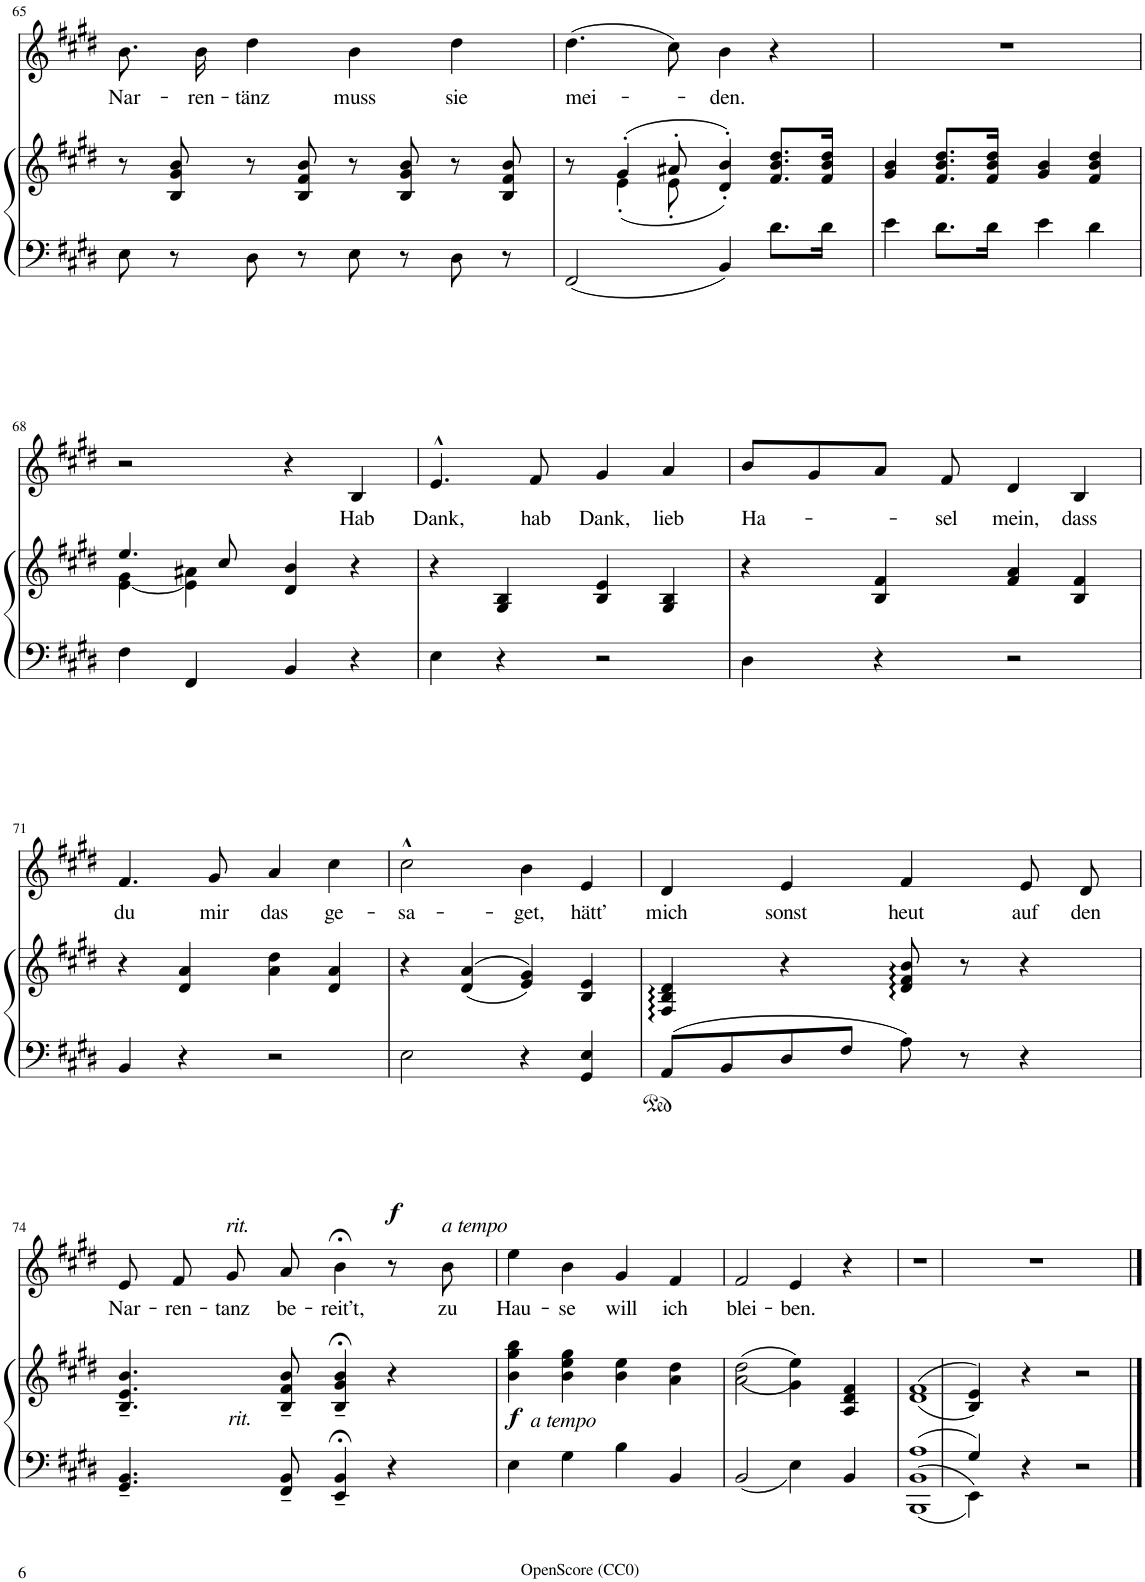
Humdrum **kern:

**kern	**kern	**dynam	**kern	**text	**dynam
*part2	*part2	*part2	*part1	*part1	*part1
*staff3	*staff2	*staff2/3	*staff1	*staff1	*staff1
*I"Piano	*	*	*I"Voice Voice	*	*
*I'Pno	*	*	*	*	*
!!LO:PB:g=z
*clefF4	*clefG2	*	*clefG2	*	*
*k[f#c#g#d#]	*k[f#c#g#d#]	*	*k[f#c#g#d#]	*	*
*M4/4	*M4/4	*	*M4/4	*	*
*met(c)	*met(c)	*	*met(c)	*	*
=65	=65	=65	=65	=65	=65
!	!	!	!	!LO:LY:b	!
8E\	8r	.	8.b\	Nar-	.
8r	8B/ 8g#/ 8b/	.	.	.	.
!	!	!	!	!LO:LY:b	!
.	.	.	16b\	-ren-	.
!	!	!	!	!LO:LY:b	!
8D#\	8r	.	4dd#\	-tänz	.
8r	8B/ 8f#/ 8b/	.	.	.	.
!	!	!	!	!LO:LY:b	!
8E\	8r	.	4b\	muss	.
8r	8B/ 8g#/ 8b/	.	.	.	.
!	!	!	!	!LO:LY:b	!
8D#\	8r	.	4dd#\	sie	.
8r	8B/ 8f#/ 8b/	.	.	.	.
=66	=66	=66	=66	=66	=66
*	*^	*	*	*	*
!	!	!	!	!	!LO:LY:b	!
2FF#/	8r	8ryy	.	(4.dd#\	mei-	.
.	(4g#'/	(<4e'\	.	.	.	.
.	8a#X'/	8e'\	.	8cc#\)	.	.
!	!	!	!	!	!LO:LY:b	!
4BB/	4b'/)	4d#'</)	.	4b\	-den.	.
8.d#\L	8.f#/ 8.b/ 8.dd#/L	4ryy	.	4r	.	.
16d#\Jk	16f#/ 16b/ 16dd#/Jk	.	.	.	.	.
*	*v	*v	*	*	*	*
=67	=67	=67	=67	=67	=67
4e\	4g#/ 4b/	.	1r	.	.
8.d#\L	8.f#/ 8.b/ 8.dd#/L	.	.	.	.
16d#\Jk	16f#/ 16b/ 16dd#/Jk	.	.	.	.
4e\	4g#/ 4b/	.	.	.	.
4d#\	4f#/ 4b/ 4dd#/	.	.	.	.
!!LO:LB:g=z
=68	=68	=68	=68	=68	=68
*	*^	*	*	*	*
4F#\	4.ee/	[4e\ 4g#\	.	2r	.	.
4FF#/	.	4e\] 4a#X\	.	.	.	.
.	8cc#/	.	.	.	.	.
4BB/	4d#/ 4b/	2ryy	.	4r	.	.
!	!	!	!	!	!LO:LY:b	!
4r	4r	.	.	4B/	Hab	.
*	*v	*v	*	*	*	*
=69	=69	=69	=69	=69	=69
!	!	!	!	!LO:LY:b	!
4E\	4r	.	4.e^^/	Dank,	.
4r	4G#/ 4B/	.	.	.	.
!	!	!	!	!LO:LY:b	!
.	.	.	8f#/	hab	.
!	!	!	!	!LO:LY:b	!
2r	4B/ 4e/	.	4g#/	Dank,	.
!	!	!	!	!LO:LY:b	!
.	4G#/ 4B/	.	4a/	lieb	.
=70	=70	=70	=70	=70	=70
!	!	!	!	!LO:LY:b	!
4D#\	4r	.	8b/L	Ha-	.
.	.	.	8g#/	.	.
4r	4B/ 4f#/	.	8a/J	.	.
!	!	!	!	!LO:LY:b	!
.	.	.	8f#/	-sel	.
!	!	!	!	!LO:LY:b	!
2r	4f#/ 4a/	.	4d#/	mein,	.
!	!	!	!	!LO:LY:b	!
.	4B/ 4f#/	.	4B/	dass	.
!!LO:LB:g=z
=71	=71	=71	=71	=71	=71
!	!	!	!	!LO:LY:b	!
4BB/	4r	.	4.f#/	du	.
4r	4d#/ 4a/	.	.	.	.
!	!	!	!	!LO:LY:b	!
.	.	.	8g#/	mir	.
!	!	!	!	!LO:LY:b	!
2r	4a\ 4dd#\	.	4a/	das	.
!	!	!	!	!LO:LY:b	!
.	4d#/ 4a/	.	4cc#\	ge-	.
=72	=72	=72	=72	=72	=72
!	!	!	!	!LO:LY:b	!
2E\	4r	.	2cc#^^\	-sa-	.
.	((>4d#/ 4a/	.	.	.	.
!	!	!	!	!LO:LY:b	!
4r	4e/ 4g#/))	.	4b\	-get,	.
!	!	!	!	!LO:LY:b	!
4GG#/ 4E/	4B/ 4e/	.	4e/	hätt’	.
=73	=73	=73	=73	=73	=73
!	!	!	!	!LO:LY:b	!
8AA/L	4F#/: 4B/: 4d#/:	.	4d#/	mich	.
8BB/	.	.	.	.	.
!	!	!	!	!LO:LY:b	!
8D#/	4r	.	4e/	sonst	.
8F#/J	.	.	.	.	.
!	!	!	!	!LO:LY:b	!
8A\	8d#/: 8f#/: 8b/:	.	4f#/	heut	.
8r	8r	.	.	.	.
!	!	!	!	!LO:LY:b	!
4r	4r	.	8e/	auf	.
!	!	!	!	!LO:LY:b	!
.	.	.	8d#/	den	.
!!LO:LB:g=z
=74	=74	=74	=74	=74	=74
!	!	!	!	!LO:LY:b	!
4.GG#/~ 4.BB/~	4.B/~ 4.e/~ 4.b/~	.	8e/	Nar-	.
!	!	!	!	!LO:LY:b	!
.	.	.	8f#/	-ren-	.
!	!	!	!LO:TX:a:i:t=rit.	!	!
!	!	!	!	!LO:LY:b	!
.	.	.	8g#/	-tanz	.
!LO:TX:a:i:t=rit.	!	!	!	!	!
!	!	!	!	!LO:LY:b	!
8FF#/~ 8BB/~	8B/~ 8f#/~ 8b/~	.	8a/	be-	.
!	!	!	!	!LO:LY:b	!
4EE/;<~ 4BB/;<~	4B/;<~ 4g#/;<~ 4b/;<~	.	4b;<\	-reit’t,	.
!	!	!	!	!	!LO:DY:a
4r	4r	.	8r	.	f
!	!	!	!LO:TX:a:i:t=a tempo	!	!
!	!	!	!	!LO:LY:b	!
.	.	.	8b\	zu	.
=75	=75	=75	=75	=75	=75
!LO:TX:a:i:t=a tempo	!	!	!	!	!
!	!	!LO:DY:b	!	!LO:LY:b	!
4E\	4b\ 4gg#\ 4bb\	f	4ee\	Hau-	.
!	!	!	!	!LO:LY:b	!
4G#\	4b\ 4ee\ 4gg#\	.	4b\	-se	.
!	!	!	!	!LO:LY:b	!
4B\	4b\ 4ee\	.	4g#/	will	.
!	!	!	!	!LO:LY:b	!
4BB/	4a\ 4dd#\	.	4f#/	ich	.
=76	=76	=76	=76	=76	=76
!	!	!	!	!LO:LY:b	!
2BB/	((<2a\ 2dd#\	.	2f#/	blei-	.
!	!	!	!	!LO:LY:b	!
4E\	4g#\ 4ee\))	.	4e/	-ben.	.
4BB/	4A/ 4d#/ 4f#/	.	4r	.	.
=77	=77	=77	=77	=77	=77
*^	*	*	*	*	*
1A	1BBB 1BB	((>1d# 1f#	.	1r	.	.
=78	=78	=78	=78	=78	=78	=78
4G#/	4EE\	4B/ 4e/))	.	1r	.	.
4r	2.ryy	4r	.	.	.	.
2r	.	2r	.	.	.	.
*v	*v	*	*	*	*	*
==	==	==	==	==	==
*-	*-	*-	*-	*-	*-
